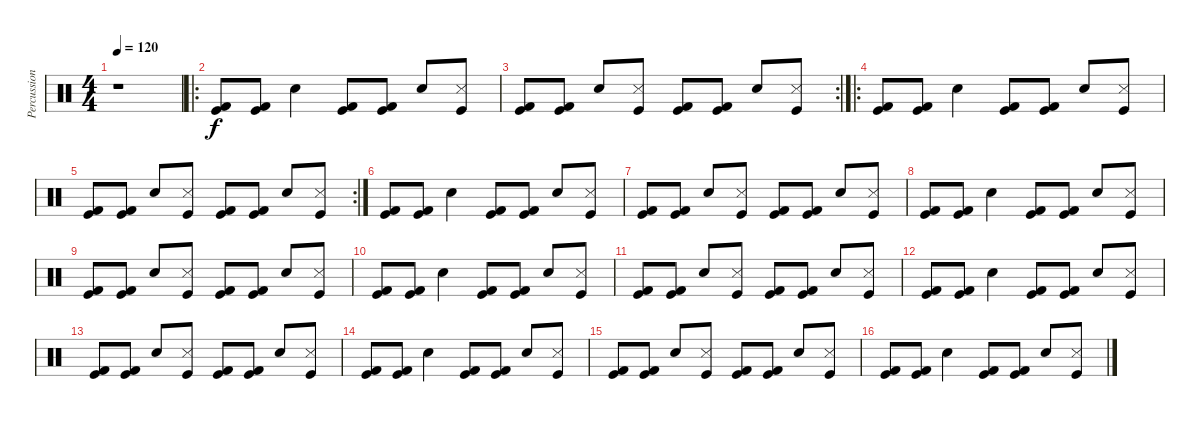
\track ("Percussion" "Percussion") {instrument percussion}
\staff {score}
\articulation defaults
\ts (4 4)
\tempo 120
\clef neutral
\ks c
r.1{dy f} |
\ro
("Kick (hit) 2" "Kick (hit)").8 ("Kick (hit) 2" "Kick (hit)").8 "Electric Snare (hit)".4 ("Kick (hit) 2" "Kick (hit)").8 ("Kick (hit) 2" "Kick (hit)").8 "Electric Snare (hit)".8 ("Kick (hit)" "Snare (side stick) 3").8 |
\rc 2
("Kick (hit) 2" "Kick (hit)").8 ("Kick (hit) 2" "Kick (hit)").8 "Electric Snare (hit)".8 ("Kick (hit)" "Snare (side stick) 3").8 ("Kick (hit) 2" "Kick (hit)").8 ("Kick (hit) 2" "Kick (hit)").8 "Electric Snare (hit)".8 ("Kick (hit)" "Snare (side stick) 3").8 |
\ro
("Kick (hit) 2" "Kick (hit)").8 ("Kick (hit) 2" "Kick (hit)").8 "Electric Snare (hit)".4 ("Kick (hit) 2" "Kick (hit)").8 ("Kick (hit) 2" "Kick (hit)").8 "Electric Snare (hit)".8 ("Kick (hit)" "Snare (side stick) 3").8 |
\rc 2
("Kick (hit) 2" "Kick (hit)").8 ("Kick (hit) 2" "Kick (hit)").8 "Electric Snare (hit)".8 ("Kick (hit)" "Snare (side stick) 3").8 ("Kick (hit) 2" "Kick (hit)").8 ("Kick (hit) 2" "Kick (hit)").8 "Electric Snare (hit)".8 ("Kick (hit)" "Snare (side stick) 3").8 |
("Kick (hit) 2" "Kick (hit)").8 ("Kick (hit) 2" "Kick (hit)").8 "Electric Snare (hit)".4 ("Kick (hit) 2" "Kick (hit)").8 ("Kick (hit) 2" "Kick (hit)").8 "Electric Snare (hit)".8 ("Kick (hit)" "Snare (side stick) 3").8 |
("Kick (hit) 2" "Kick (hit)").8 ("Kick (hit) 2" "Kick (hit)").8 "Electric Snare (hit)".8 ("Kick (hit)" "Snare (side stick) 3").8 ("Kick (hit) 2" "Kick (hit)").8 ("Kick (hit) 2" "Kick (hit)").8 "Electric Snare (hit)".8 ("Kick (hit)" "Snare (side stick) 3").8 |
("Kick (hit) 2" "Kick (hit)").8 ("Kick (hit) 2" "Kick (hit)").8 "Electric Snare (hit)".4 ("Kick (hit) 2" "Kick (hit)").8 ("Kick (hit) 2" "Kick (hit)").8 "Electric Snare (hit)".8 ("Kick (hit)" "Snare (side stick) 3").8 |
("Kick (hit) 2" "Kick (hit)").8 ("Kick (hit) 2" "Kick (hit)").8 "Electric Snare (hit)".8 ("Kick (hit)" "Snare (side stick) 3").8 ("Kick (hit) 2" "Kick (hit)").8 ("Kick (hit) 2" "Kick (hit)").8 "Electric Snare (hit)".8 ("Kick (hit)" "Snare (side stick) 3").8 |
("Kick (hit) 2" "Kick (hit)").8 ("Kick (hit) 2" "Kick (hit)").8 "Electric Snare (hit)".4 ("Kick (hit) 2" "Kick (hit)").8 ("Kick (hit) 2" "Kick (hit)").8 "Electric Snare (hit)".8 ("Kick (hit)" "Snare (side stick) 3").8 |
("Kick (hit) 2" "Kick (hit)").8 ("Kick (hit) 2" "Kick (hit)").8 "Electric Snare (hit)".8 ("Kick (hit)" "Snare (side stick) 3").8 ("Kick (hit) 2" "Kick (hit)").8 ("Kick (hit) 2" "Kick (hit)").8 "Electric Snare (hit)".8 ("Kick (hit)" "Snare (side stick) 3").8 |
("Kick (hit) 2" "Kick (hit)").8 ("Kick (hit) 2" "Kick (hit)").8 "Electric Snare (hit)".4 ("Kick (hit) 2" "Kick (hit)").8 ("Kick (hit) 2" "Kick (hit)").8 "Electric Snare (hit)".8 ("Kick (hit)" "Snare (side stick) 3").8 |
("Kick (hit) 2" "Kick (hit)").8 ("Kick (hit) 2" "Kick (hit)").8 "Electric Snare (hit)".8 ("Kick (hit)" "Snare (side stick) 3").8 ("Kick (hit) 2" "Kick (hit)").8 ("Kick (hit) 2" "Kick (hit)").8 "Electric Snare (hit)".8 ("Kick (hit)" "Snare (side stick) 3").8 |
("Kick (hit) 2" "Kick (hit)").8 ("Kick (hit) 2" "Kick (hit)").8 "Electric Snare (hit)".4 ("Kick (hit) 2" "Kick (hit)").8 ("Kick (hit) 2" "Kick (hit)").8 "Electric Snare (hit)".8 ("Kick (hit)" "Snare (side stick) 3").8 |
("Kick (hit) 2" "Kick (hit)").8 ("Kick (hit) 2" "Kick (hit)").8 "Electric Snare (hit)".8 ("Kick (hit)" "Snare (side stick) 3").8 ("Kick (hit) 2" "Kick (hit)").8 ("Kick (hit) 2" "Kick (hit)").8 "Electric Snare (hit)".8 ("Kick (hit)" "Snare (side stick) 3").8 |
("Kick (hit) 2" "Kick (hit)").8 ("Kick (hit) 2" "Kick (hit)").8 "Electric Snare (hit)".4 ("Kick (hit) 2" "Kick (hit)").8 ("Kick (hit) 2" "Kick (hit)").8 "Electric Snare (hit)".8 ("Kick (hit)" "Snare (side stick) 3").8
